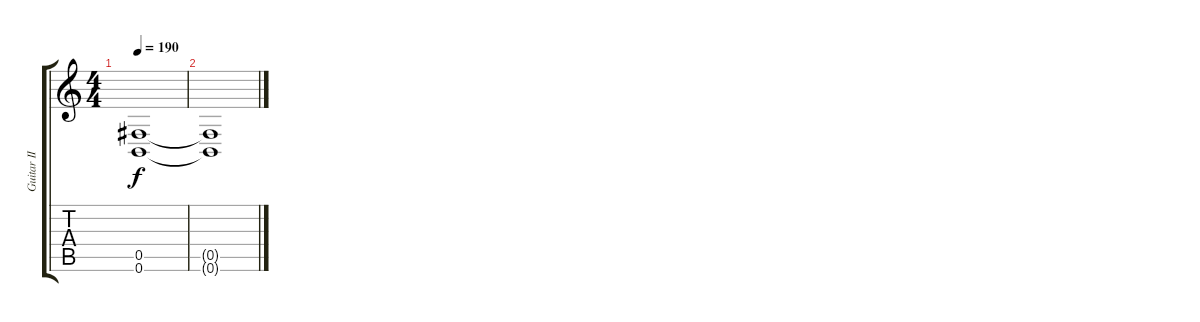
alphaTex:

\track ("Guitar II" "Guitar II") {instrument distortionguitar}
\staff {score tabs}
\tuning (Db4 Ab3 E3 B2 Gb2 B1) {hide}
\ts (4 4)
\tempo 190
\clef g2
\ks c
(0.5{t} 0.6{t}).1{dy f} |
(0.5{t} 0.6{t}).1
